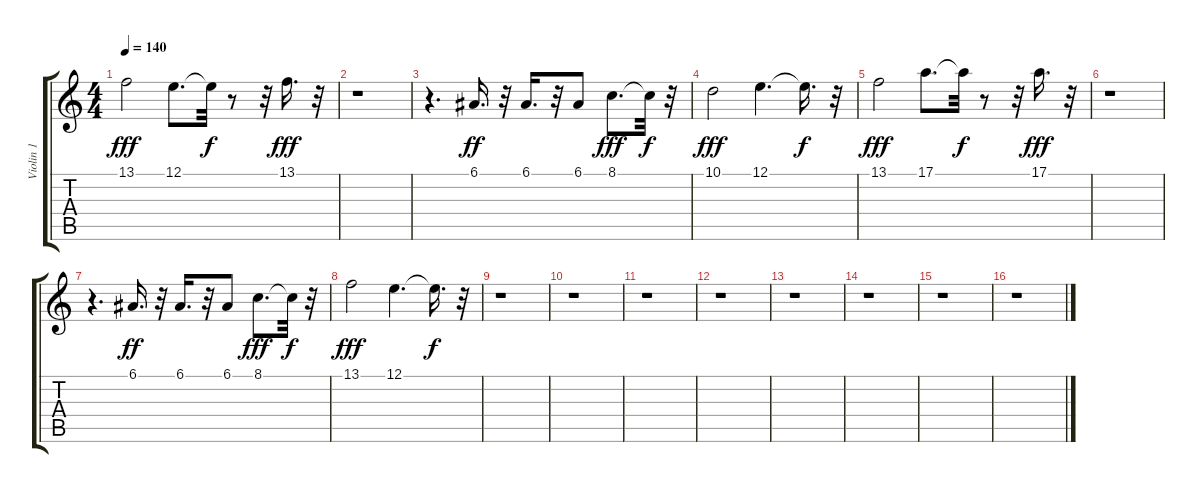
\track ("Violin 1" "Violin 1") {instrument fx5brightness}
\staff {score tabs}
\tuning (E4 B3 G3 D3 A2 E2) {hide}
\ts (4 4)
\tempo 140
\clef g2
\ks c
13.1.2{dy fff} 12.1.8{d} 12.1{t}.32{dy f} r.8 r.32 13.1.16{d dy fff} r.32 |
r.1 |
r.4{d} 6.1.16{d dy ff} r.32 6.1.16{d} r.32 6.1.8 8.1.8{d dy fff} 8.1{t}.32{dy f} r.32 |
10.1.2{dy fff} 12.1.4{d} 12.1{t}.16{d dy f} r.32 |
13.1.2{dy fff} 17.1.8{d} 17.1{t}.32{dy f} r.8 r.32 17.1.16{d dy fff} r.32 |
r.1 |
r.4{d} 6.1.16{d dy ff} r.32 6.1.16{d} r.32 6.1.8 8.1.8{d dy fff} 8.1{t}.32{dy f} r.32 |
13.1.2{dy fff} 12.1.4{d} 12.1{t}.16{d dy f} r.32 |
r.1 |
r.1 |
r.1 |
r.1 |
r.1 |
r.1 |
r.1 |
r.1
